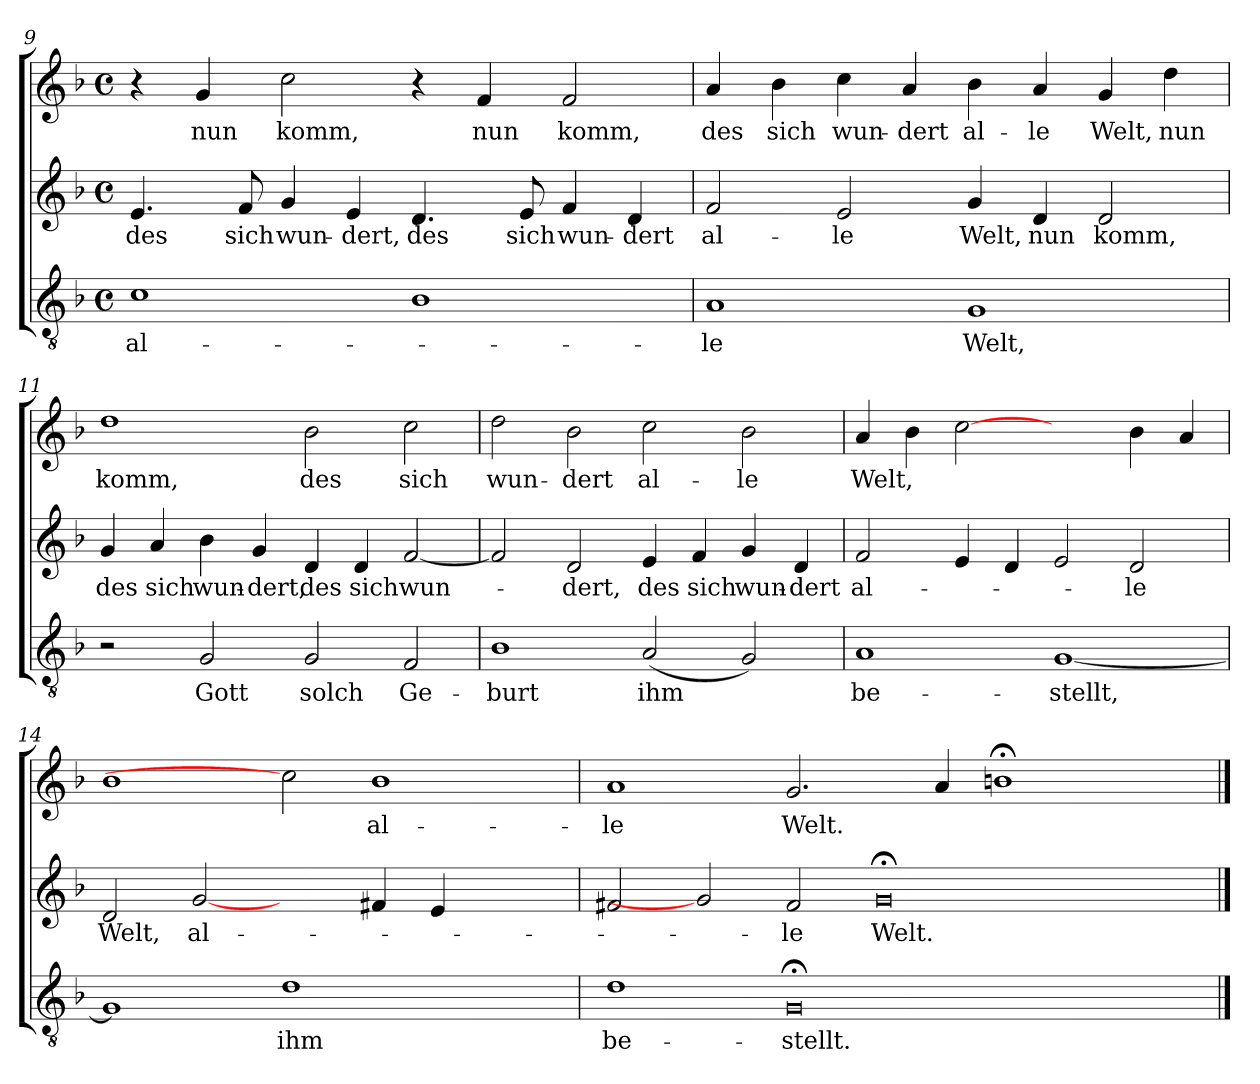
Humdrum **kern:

**kern	**text	**kern	**text	**kern	**text
*part3	*part3	*part2	*part2	*part1	*part1
*staff3	*staff3	*staff2	*staff2	*staff1	*staff1
*clefGv2	*	*clefG2	*	*clefG2	*
*k[b-]	*	*k[b-]	*	*k[b-]	*
*d:	*	*d:	*	*d:	*
*M4/4	*	*M4/4	*	*M4/4	*
*met(c)	*	*met(c)	*	*met(c)	*
=9	=9	=9	=9	=9	=9
1c	al-	4.e/	des	4r	.
.	.	.	.	4g/	nun
.	.	8f/	sich	.	.
.	.	4g/	wun-	2cc\	komm,
.	.	4e/	-dert,	.	.
1B-	.	4.d/	des	4r	.
.	.	.	.	4f/	nun
.	.	8e/	sich	.	.
.	.	4f/	wun-	2f/	komm,
.	.	4d/	-dert	.	.
!!LO:PB:g=z
=10	=10	=10	=10	=10	=10
1A	-le	2f/	al-	4a/	des
.	.	.	.	4b-\	sich
.	.	2e/	-le	4cc\	wun-
.	.	.	.	4a/	-dert
1G	Welt,	4g/	Welt,	4b-\	al-
.	.	4d/	nun	4a/	-le
.	.	2d/	komm,	4g/	Welt,
.	.	.	.	4dd\	nun
=11	=11	=11	=11	=11	=11
2r	.	4g/	des	1dd	komm,
.	.	4a/	sich	.	.
2G/	Gott	4b-\	wun-	.	.
.	.	4g/	-dert,	.	.
2G/	solch	4d/	des	2b-\	des
.	.	4d/	sich	.	.
2F/	Ge-	[2f/	wun-	2cc\	sich
=12	=12	=12	=12	=12	=12
1B-	-burt	2f/]	.	2dd\	wun-
.	.	2d/	-dert,	2b-\	-dert
(2A/	ihm	4e/	des	2cc\	al-
.	.	4f/	sich	.	.
2G/)	.	4g/	wun-	2b-\	-le
.	.	4d/	-dert	.	.
!!LO:LB:g=z
=13	=13	=13	=13	=13	=13
1A	be-	2f/	al-	4a/	Welt,
.	.	.	.	4b-\	.
.	.	4e/	.	[2cc	.
.	.	4d/	.	.	.
[1G	-stellt,	2e/	.	2ryy	.
.	.	2d/	-le	4b-\	.
.	.	.	.	4a/	.
=14	=14	=14	=14	=14	=14
1G]	.	2d/	Welt,	1b-	.
.	.	[2g	al-	.	.
1d	ihm	2ryy	.	2cc]	.
.	.	4f#X/	.	1b-	al-
.	.	4e/	.	.	.
2ryy	.	2ryy	.	.	.
=15	=15	=15	=15	=15	=15
1d	be-	2f#X/	.	1a	-le
.	.	2g]	.	.	.
0G;<	-stellt.	2f#/	-le	2.g/	Welt.
.	.	0g;<	Welt.	.	.
.	.	.	.	4a/	.
.	.	.	.	1bn;<	.
2ryy	.	.	.	2ryy	.
==	==	==	==	==	==
*-	*-	*-	*-	*-	*-
